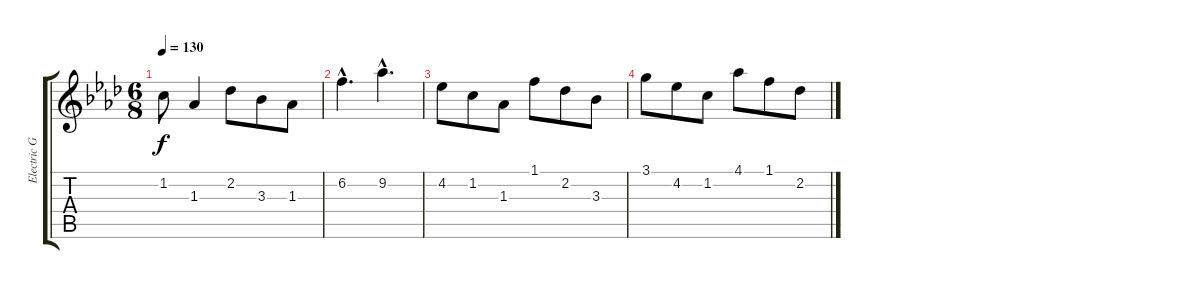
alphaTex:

\track ("Electric Guitar II" "Electric G") {instrument distortionguitar}
\staff {score tabs}
\tuning (E4 B3 G3 D3 A2 E2) {hide}
\ts (6 8)
\tempo 130
\clef g2
\ks ab
1.2.8{dy f} 1.3.4 2.2.8 3.3.8 1.3.8 |
6.2{hac}.4{d} 9.2{hac}.4{d} |
4.2.8 1.2.8 1.3.8 1.1.8 2.2.8 3.3.8 |
3.1.8 4.2.8 1.2.8 4.1.8 1.1.8 2.2.8
